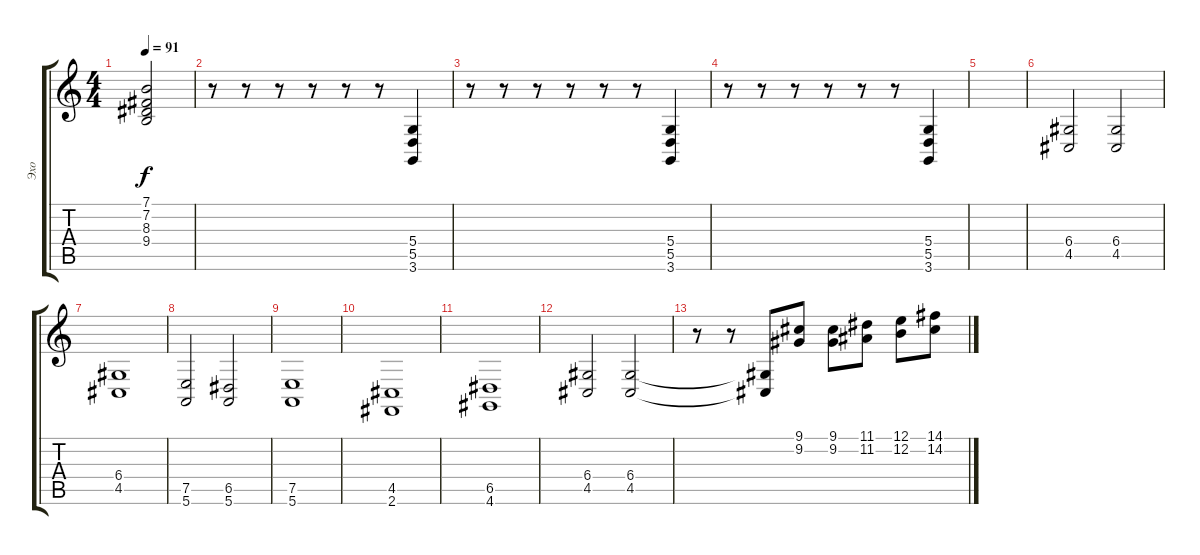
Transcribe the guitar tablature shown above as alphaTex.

\track ("Эхо" "Эхо") {instrument stringensemble1}
\staff {score tabs}
\tuning (E4 B3 G3 D3 A2 E2) {hide}
\ts (4 4)
\tempo 91
\clef g2
\ks c
(7.1 7.2 8.3 9.4).2{dy f} |
r.8 r.8 r.8 r.8 r.8 r.8 (5.4 5.5 3.6).4 |
r.8 r.8 r.8 r.8 r.8 r.8 (5.4 5.5 3.6).4 |
r.8 r.8 r.8 r.8 r.8 r.8 (5.4 5.5 3.6).4 |
|
(6.4 4.5).2 (6.4 4.5).2 |
(6.4 4.5).1 |
(7.5 5.6).2 (6.5 5.6).2 |
(7.5 5.6).1 |
(4.5 2.6).1 |
(6.5 4.6).1 |
(6.4 4.5).2 (6.4 4.5).2 |
r.8 r.8 (6.4{t} 4.5{t}).8 (9.1 9.2).8 (9.1 9.2).8 (11.1 11.2).8 (12.1 12.2).8 (14.1 14.2).8
